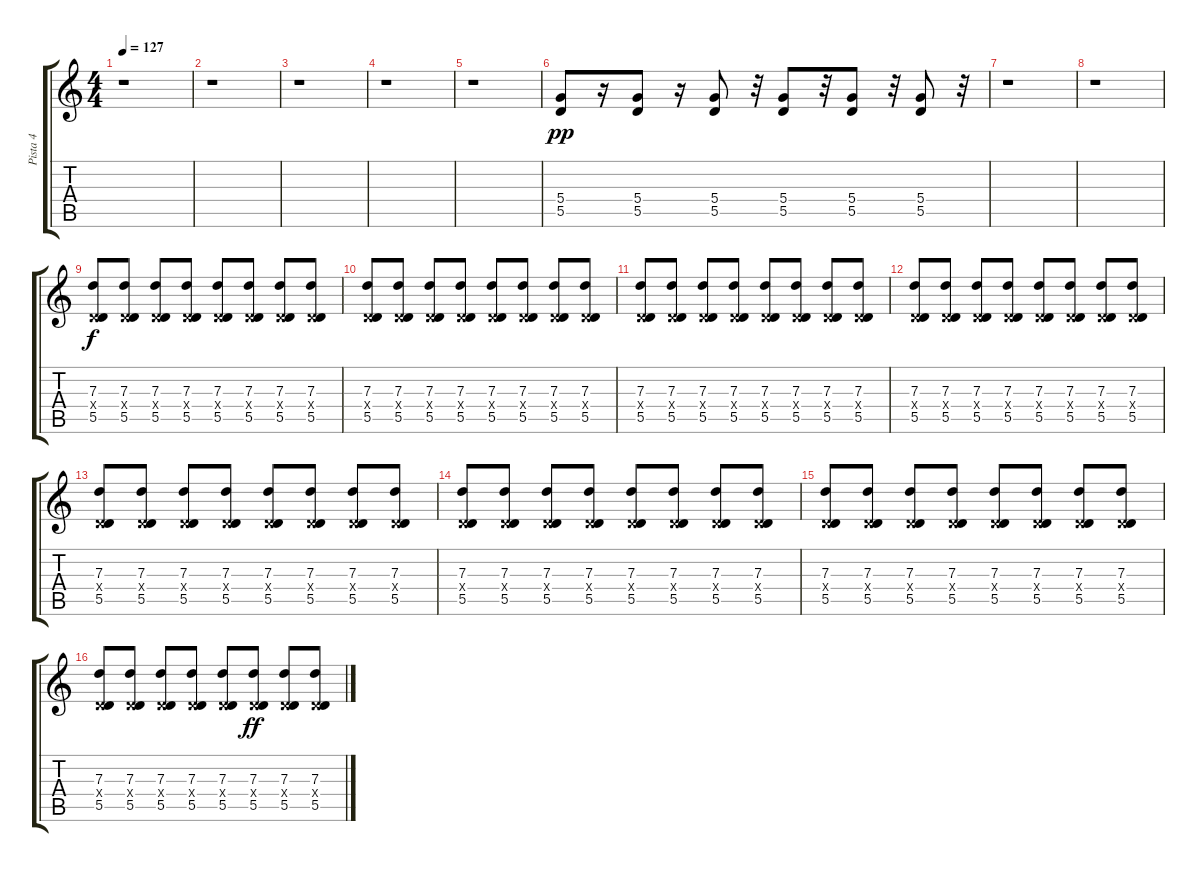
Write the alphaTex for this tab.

\track ("Pista 4" "Pista 4") {instrument overdrivenguitar}
\staff {score tabs}
\tuning (E4 B3 G3 D3 A2 D2) {hide}
\ts (4 4)
\tempo 127
\clef g2
\ks c
r.1{dy pp} |
r.1 |
r.1 |
r.1 |
r.1 |
(5.4 5.5).8 r.16 (5.4 5.5).8 r.16 (5.4 5.5).8 r.32 (5.4 5.5).8 r.32 (5.4 5.5).8 r.32 (5.4 5.5).8 r.32 |
r.1 |
r.1 |
(7.3 0.4{x} 5.5).8{dy f volume 7 balance 5 instrument overdrivenguitar} (7.3 0.4{x} 5.5).8 (7.3 0.4{x} 5.5).8 (7.3 0.4{x} 5.5).8 (7.3 0.4{x} 5.5).8 (7.3 0.4{x} 5.5).8 (7.3 0.4{x} 5.5).8 (7.3 0.4{x} 5.5).8 |
(7.3 0.4{x} 5.5).8 (7.3 0.4{x} 5.5).8 (7.3 0.4{x} 5.5).8 (7.3 0.4{x} 5.5).8 (7.3 0.4{x} 5.5).8 (7.3 0.4{x} 5.5).8 (7.3 0.4{x} 5.5).8 (7.3 0.4{x} 5.5).8 |
(7.3 0.4{x} 5.5).8 (7.3 0.4{x} 5.5).8 (7.3 0.4{x} 5.5).8 (7.3 0.4{x} 5.5).8 (7.3 0.4{x} 5.5).8 (7.3 0.4{x} 5.5).8 (7.3 0.4{x} 5.5).8 (7.3 0.4{x} 5.5).8 |
(7.3 0.4{x} 5.5).8 (7.3 0.4{x} 5.5).8 (7.3 0.4{x} 5.5).8 (7.3 0.4{x} 5.5).8 (7.3 0.4{x} 5.5).8 (7.3 0.4{x} 5.5).8 (7.3 0.4{x} 5.5).8 (7.3 0.4{x} 5.5).8 |
(7.3 0.4{x} 5.5).8 (7.3 0.4{x} 5.5).8 (7.3 0.4{x} 5.5).8 (7.3 0.4{x} 5.5).8 (7.3 0.4{x} 5.5).8 (7.3 0.4{x} 5.5).8 (7.3 0.4{x} 5.5).8 (7.3 0.4{x} 5.5).8 |
(7.3 0.4{x} 5.5).8 (7.3 0.4{x} 5.5).8 (7.3 0.4{x} 5.5).8 (7.3 0.4{x} 5.5).8 (7.3 0.4{x} 5.5).8 (7.3 0.4{x} 5.5).8 (7.3 0.4{x} 5.5).8 (7.3 0.4{x} 5.5).8 |
(7.3 0.4{x} 5.5).8 (7.3 0.4{x} 5.5).8 (7.3 0.4{x} 5.5).8 (7.3 0.4{x} 5.5).8 (7.3 0.4{x} 5.5).8 (7.3 0.4{x} 5.5).8 (7.3 0.4{x} 5.5).8 (7.3 0.4{x} 5.5).8 |
(7.3 0.4{x} 5.5).8 (7.3 0.4{x} 5.5).8 (7.3 0.4{x} 5.5).8 (7.3 0.4{x} 5.5).8 (7.3 0.4{x} 5.5).8 (7.3 0.4{x} 5.5).8{dy ff} (7.3 0.4{x} 5.5).8 (7.3 0.4{x} 5.5).8
